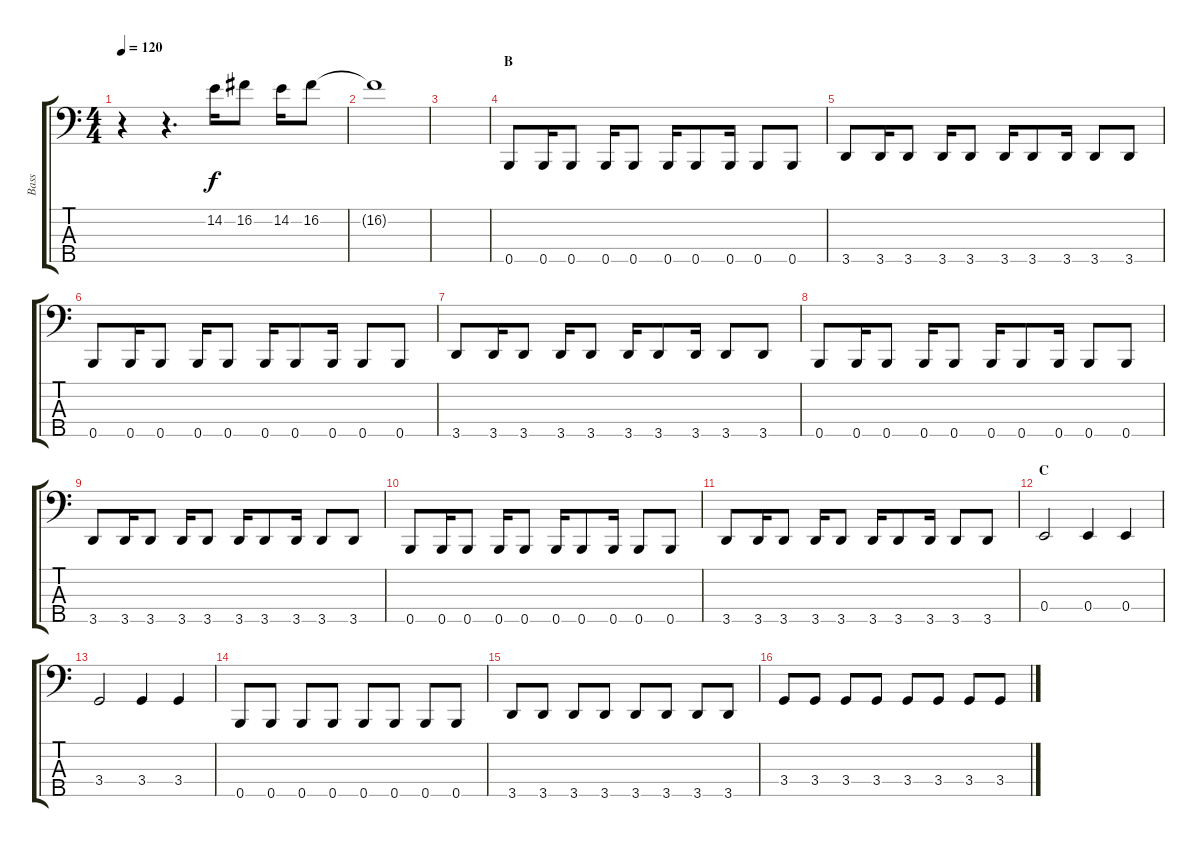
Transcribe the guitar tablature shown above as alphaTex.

\track ("Bass" "Bass") {instrument electricbasspick}
\staff {score tabs}
\tuning (G2 D2 A1 E1 B0) {hide}
\ts (4 4)
\tempo 120
\clef f4
\ks c
r.4{dy f} r.4{d} 14.2.16 16.2.8 14.2.16 16.2.8 |
16.2{t}.1 |
|
\section ("" "B")
0.5.8 0.5.16 0.5.8 0.5.16 0.5.8 0.5.16 0.5.8 0.5.16 0.5.8 0.5.8 |
3.5.8 3.5.16 3.5.8 3.5.16 3.5.8 3.5.16 3.5.8 3.5.16 3.5.8 3.5.8 |
0.5.8 0.5.16 0.5.8 0.5.16 0.5.8 0.5.16 0.5.8 0.5.16 0.5.8 0.5.8 |
3.5.8 3.5.16 3.5.8 3.5.16 3.5.8 3.5.16 3.5.8 3.5.16 3.5.8 3.5.8 |
0.5.8 0.5.16 0.5.8 0.5.16 0.5.8 0.5.16 0.5.8 0.5.16 0.5.8 0.5.8 |
3.5.8 3.5.16 3.5.8 3.5.16 3.5.8 3.5.16 3.5.8 3.5.16 3.5.8 3.5.8 |
0.5.8 0.5.16 0.5.8 0.5.16 0.5.8 0.5.16 0.5.8 0.5.16 0.5.8 0.5.8 |
3.5.8 3.5.16 3.5.8 3.5.16 3.5.8 3.5.16 3.5.8 3.5.16 3.5.8 3.5.8 |
\section ("" "C")
0.4.2 0.4.4 0.4.4 |
3.4.2 3.4.4 3.4.4 |
0.5.8 0.5.8 0.5.8 0.5.8 0.5.8 0.5.8 0.5.8 0.5.8 |
3.5.8 3.5.8 3.5.8 3.5.8 3.5.8 3.5.8 3.5.8 3.5.8 |
3.4.8 3.4.8 3.4.8 3.4.8 3.4.8 3.4.8 3.4.8 3.4.8
